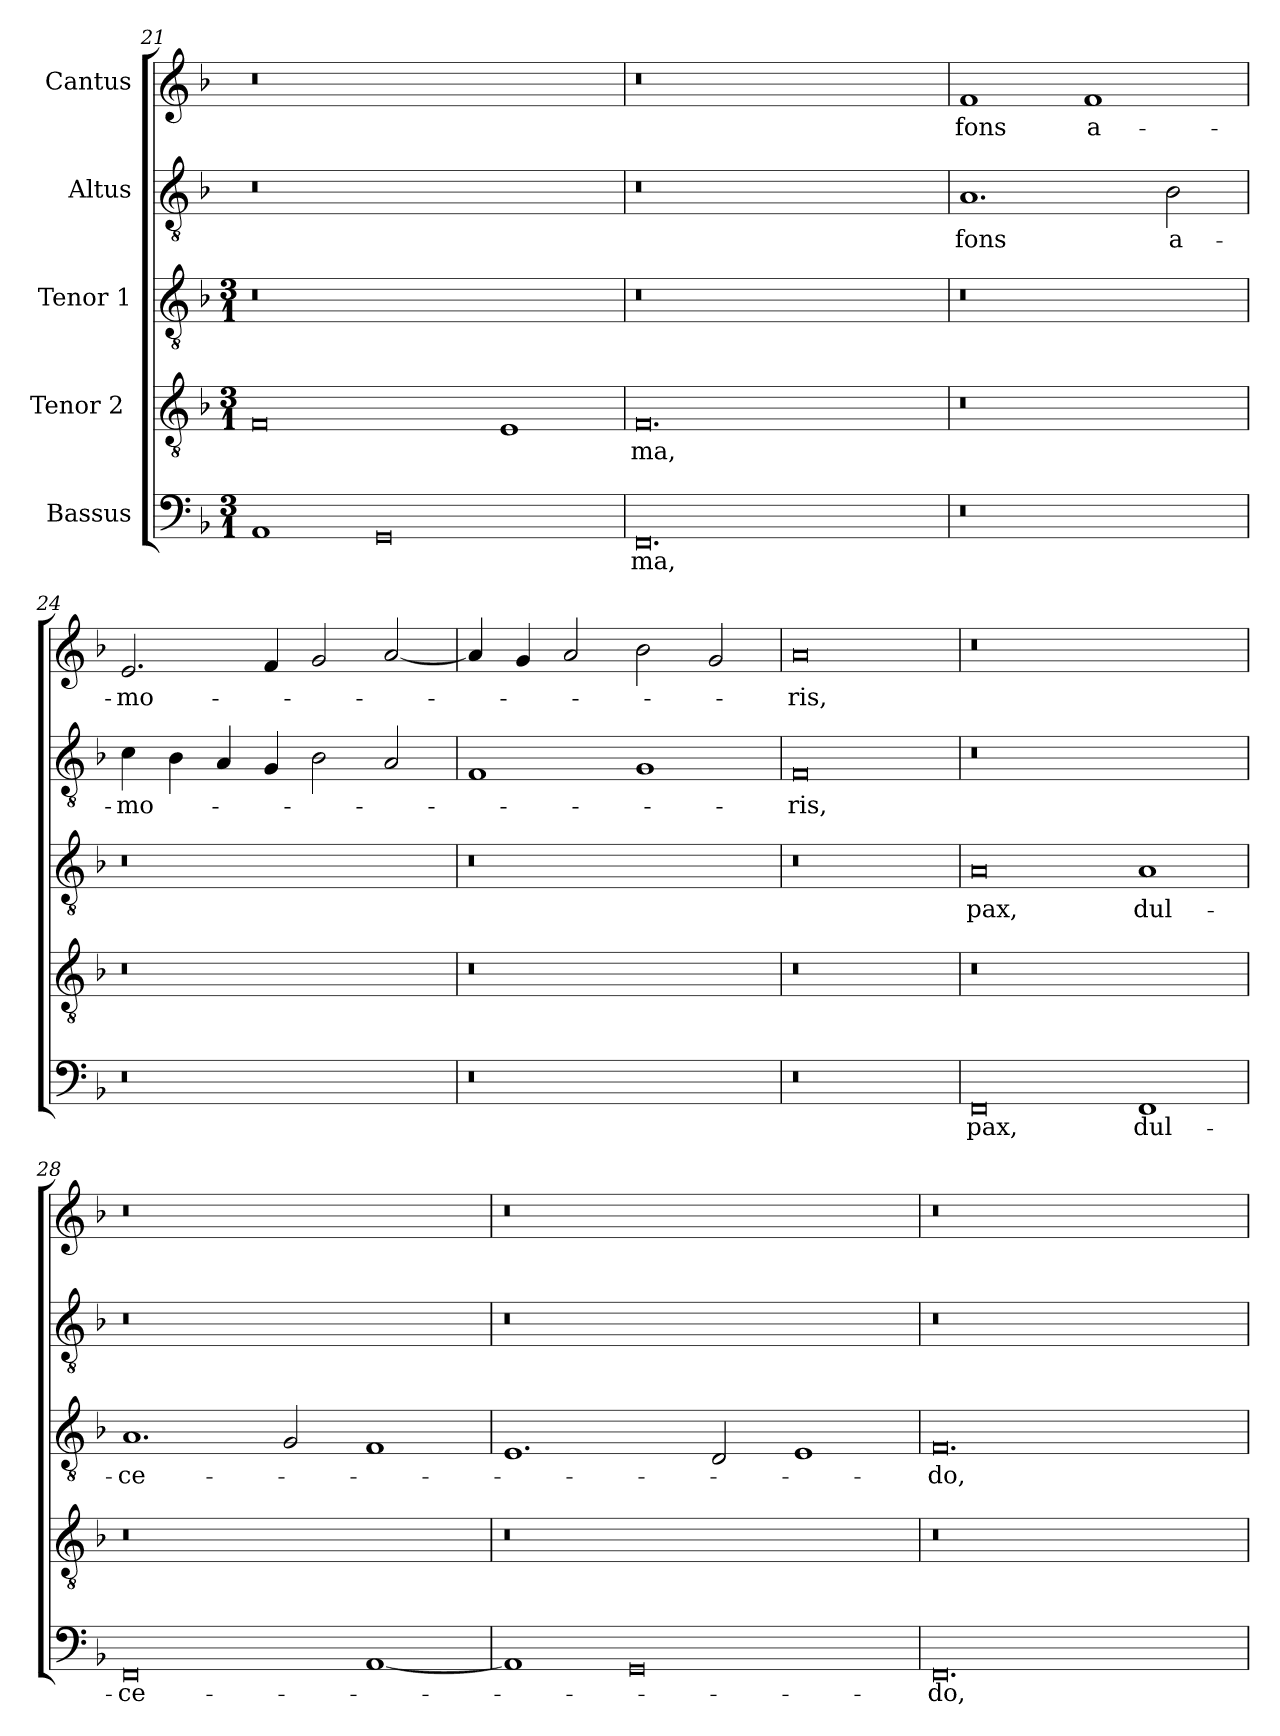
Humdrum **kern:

**kern	**text	**kern	**text	**kern	**text	**kern	**text	**kern	**text
*part5	*part5	*part4	*part4	*part3	*part3	*part2	*part2	*part1	*part1
*staff5	*staff5	*staff4	*staff4	*staff3	*staff3	*staff2	*staff2	*staff1	*staff1
*I"Bassus	*	*I"Tenor 2 	*	*I"Tenor 1	*	*I"Altus	*	*I"Cantus	*
*clefF4	*	*clefGv2	*	*clefGv2	*	*clefGv2	*	*clefG2	*
*k[b-]	*	*k[b-]	*	*k[b-]	*	*k[b-]	*	*k[b-]	*
*F:	*	*F:	*	*F:	*	*F:	*	*F:	*
*M3/1	*	*M3/1	*	*M3/1	*	*	*	*	*
=21	=21	=21	=21	=21	=21	=21	=21	=21	=21
1AA/	.	0F/	.	0r	.	0r	.	0r	.
0GG/	.	.	.	.	.	.	.	.	.
.	.	1E/	.	1ryy	.	1ryy	.	1ryy	.
=22	=22	=22	=22	=22	=22	=22	=22	=22	=22
0.FF/	-ma,	0.F/	-ma,	0r	.	0r	.	0r	.
.	.	.	.	1ryy	.	1ryy	.	1ryy	.
=23	=23	=23	=23	=23	=23	=23	=23	=23	=23
0r	.	0r	.	0r	.	1.A/	fons	1f/	fons
.	.	.	.	.	.	.	.	1f/	a-
.	.	.	.	.	.	2B-\	a-	.	.
=24	=24	=24	=24	=24	=24	=24	=24	=24	=24
0r	.	0r	.	0r	.	4c\	-mo-	2.e/	-mo-
.	.	.	.	.	.	4B-\	.	.	.
.	.	.	.	.	.	4A/	.	.	.
.	.	.	.	.	.	4G/	.	4f/	.
.	.	.	.	.	.	2B-\	.	2g/	.
.	.	.	.	.	.	2A/	.	[2a/	.
=25	=25	=25	=25	=25	=25	=25	=25	=25	=25
0r	.	0r	.	0r	.	1F/	.	4a/]	.
.	.	.	.	.	.	.	.	4g/	.
.	.	.	.	.	.	.	.	2a/	.
.	.	.	.	.	.	1G/	.	2b-\	.
.	.	.	.	.	.	.	.	2g/	.
=26	=26	=26	=26	=26	=26	=26	=26	=26	=26
0r	.	0r	.	0r	.	0F/	-ris,	0a/	-ris,
!!LO:LB:g=z
=27	=27	=27	=27	=27	=27	=27	=27	=27	=27
0FF/	pax,	0r	.	0A/	pax,	0r	.	0r	.
1FF/	dul-	1ryy	.	1A/	dul-	1ryy	.	1ryy	.
=28	=28	=28	=28	=28	=28	=28	=28	=28	=28
0FF/	-ce-	0r	.	1.A/	-ce-	0r	.	0r	.
.	.	.	.	2G/	.	.	.	.	.
[1AA/	.	1ryy	.	1F/	.	1ryy	.	1ryy	.
=29	=29	=29	=29	=29	=29	=29	=29	=29	=29
1AA/]	.	0r	.	1.E/	.	0r	.	0r	.
0GG/	.	.	.	.	.	.	.	.	.
.	.	.	.	2D/	.	.	.	.	.
.	.	1ryy	.	1E/	.	1ryy	.	1ryy	.
=30	=30	=30	=30	=30	=30	=30	=30	=30	=30
0.FF/	-do,	0r	.	0.F/	-do,	0r	.	0r	.
.	.	1ryy	.	.	.	1ryy	.	1ryy	.
=	=	=	=	=	=	=	=	=	=
*-	*-	*-	*-	*-	*-	*-	*-	*-	*-
